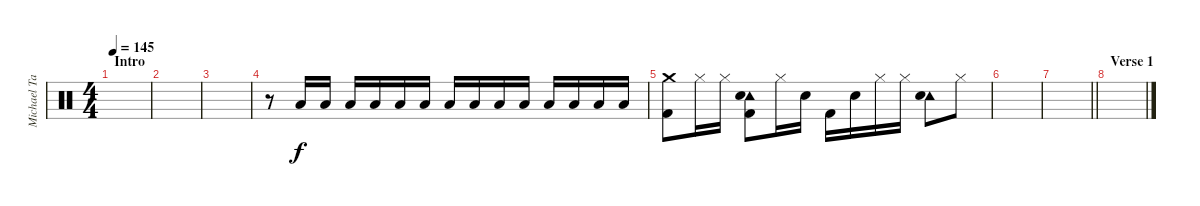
\track ("Michael Tapper - Drums" "Michael Ta") {instrument percussion}
\staff {score}
\articulation defaults
\ts (4 4)
\section ("" "Intro")
\tempo 145
\clef neutral
\ks c
|
|
|
r.8 "Low Tom (hit)".16 "Low Tom (hit)".16 "Low Tom (hit)".16 "Low Tom (hit)".16 "Low Tom (hit)".16 "Low Tom (hit)".16 "Low Tom (hit)".16 "Low Tom (hit)".16 "Low Tom (hit)".16 "Low Tom (hit)".16 "Low Tom (hit)".16 "Low Tom (hit)".16 "Low Tom (hit)".16 "Low Tom (hit)".16 |
("Crash medium (hit)" "Kick (hit) 2").8 "Hi-Hat (closed)".16 "Hi-Hat (closed)".16 ("Tambourine (hit)" "Electric Snare (hit)" "Kick (hit) 2").8 "Hi-Hat (closed)".16 "Electric Snare (hit)".16 "Kick (hit) 2".16 "Electric Snare (hit)".16 "Hi-Hat (closed)".16 "Hi-Hat (closed)".16 ("Tambourine (hit)" "Electric Snare (hit)").8 "Hi-Hat (closed)".8 |
|
\barLineRight lightlight
|
\section ("" "Verse 1")
